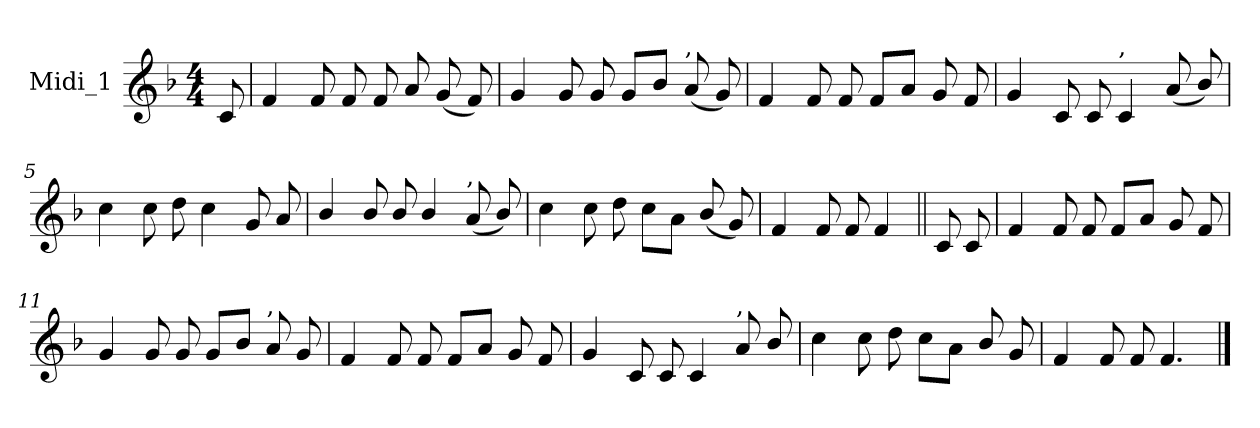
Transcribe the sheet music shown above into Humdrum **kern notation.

**kern
*part1
*staff1
*I"Midi_1
*clefG2
*k[b-]
*F:
*M4/4
=
8c
=1
4f
8f
8f
8f
8a
(<8g
8f)
=2
4g
8g
8g
8gL
8b-J
!LO:TX:a:t=,
(<8a
8g)
!!LO:LB:g=z
=3
4f
8f
8f
8fL
8aJ
8g
8f
=4
4g
8c
8c
!LO:TX:a:t=,
4c
(<8a
8b-/)
=5
4cc
8cc
8dd
4cc
8g
8a
!!LO:LB:g=z
=6
4b-/
8b-/
8b-/
4b-/
!LO:TX:a:t=,
(<8a
8b-/)
=7
4cc
8cc
8dd
8ccL
8aJ
(<8b-/
8g)
=8
4f
8f
8f
4f
!!LO:LB:g=z
=9||
8c
8c
=10
4f
8f
8f
8fL
8aJ
8g
8f
=11
4g
8g
8g
8gL
8b-J
!LO:TX:a:t=,
8a
8g
=12
4f
8f
8f
8fL
8aJ
8g
8f
!!LO:LB:g=z
=13
4g
8c
8c
4c
!LO:TX:a:t=,
8a
8b-/
=14
4cc
8cc
8dd
8ccL
8aJ
8b-/
8g
=15
4f
8f
8f
4.f
==
*-
